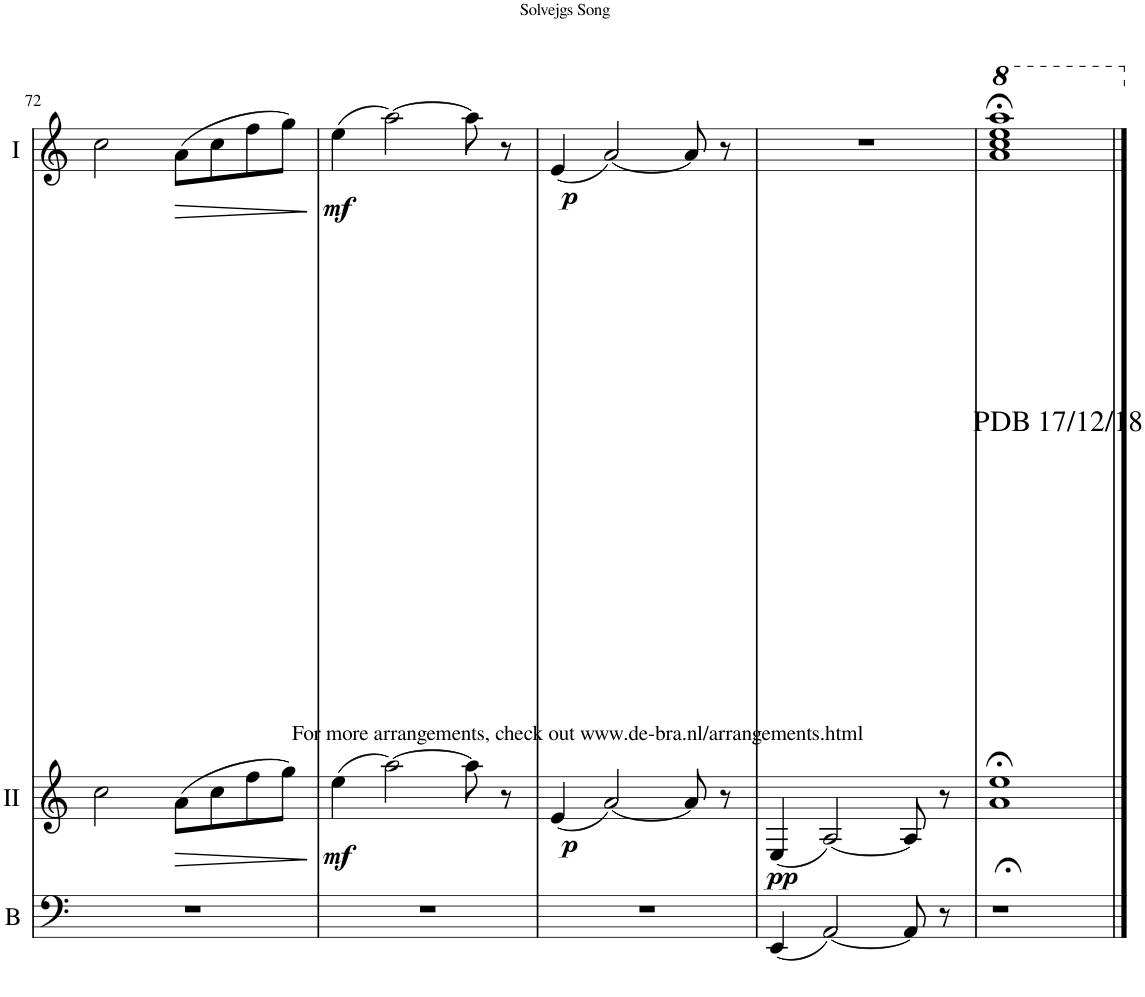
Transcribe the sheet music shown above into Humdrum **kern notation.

**kern	**kern	**dynam	**kern	**dynam
*part3	*part2	*part2	*part1	*part1
*staff3	*staff2	*staff2	*staff1	*staff1
*I"Bass	*I"Acc. 2	*	*I"Acc. 1	*
*I'B	*	*	*	*
!!LO:PB:g=z
*clefF4	*clefG2	*	*clefG2	*
*k[]	*k[]	*	*k[]	*
*M4/4	*M4/4	*	*M4/4	*
*met(c)	*met(c)	*	*met(c)	*
=72	=72	=72	=72	=72
1r	2c\	.	2c\	.
!	!	!LO:HP:b	!	!LO:HP:b
.	(8A\L	>	(8A\L	>
.	8c\	.	8c\	.
.	8f\	.	8f\	.
.	8g\J)	.	8g\J)	.
.	.	]	.	]
=73	=73	=73	=73	=73
!	!	!LO:DY:b	!	!LO:DY:b
1r	(4e\	mf	(4e\	mf
.	[2a\)	.	[2a\)	.
.	8a\]	.	8a\]	.
.	8r	.	8r	.
=74	=74	=74	=74	=74
!	!	!LO:DY:b	!	!LO:DY:b
1r	(4E/	p	(4E/	p
.	[2A/)	.	[2A/)	.
.	8A/]	.	8A/]	.
.	8r	.	8r	.
=75	=75	=75	=75	=75
!	!	!LO:DY:b	!	!
(4EE/	(4E/	pp	1r	.
[2AA/)	[2A/)	.	.	.
8AA/]	8A/]	.	.	.
8r	8r	.	.	.
=76	=76	=76	=76	=76
*	*	*	*8va	*
!	!	!	!LO:TX:b:t=PDB 17/12/18	!
!	!	!	!LO:TX:b:t=For more arrangements, check out www.de-bra.nl/arrangements.html	!
1r;<	1a;< 1ee;<	.	1aa;< 1ccc;< 1eee;< 1aaa;<	.
*	*	*	*X8va	*
==	==	==	==	==
*-	*-	*-	*-	*-
